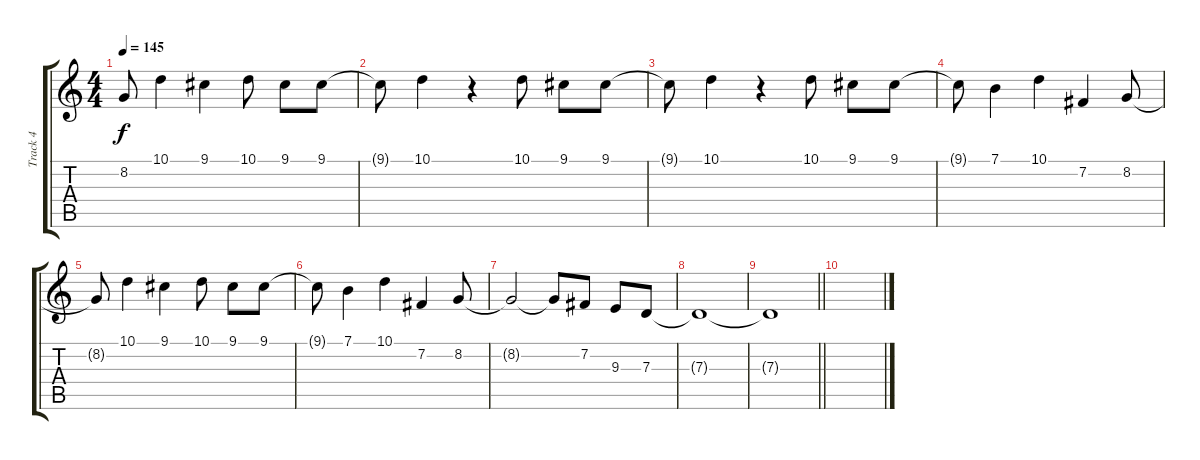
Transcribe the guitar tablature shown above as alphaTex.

\track ("Track 4" "Track 4") {instrument churchorgan}
\staff {score tabs}
\tuning (E4 B3 G3 D3 A2 E2) {hide}
\ts (4 4)
\tempo 145
\clef g2
\ks c
8.2{t}.8{dy f} 10.1.4 9.1.4 10.1.8 9.1.8 9.1.8 |
9.1{t}.8 10.1.4 r.4 10.1.8 9.1.8 9.1.8 |
9.1{t}.8 10.1.4 r.4 10.1.8 9.1.8 9.1.8 |
9.1{t}.8 7.1.4 10.1.4 7.2.4 8.2.8 |
8.2{t}.8 10.1.4 9.1.4 10.1.8 9.1.8 9.1.8 |
9.1{t}.8 7.1.4 10.1.4 7.2.4 8.2.8 |
8.2{t}.2 8.2{t}.8 7.2.8 9.3.8 7.3.8 |
7.3{t}.1 |
\barLineRight lightlight
7.3{t}.1 |
\section ("" "")
